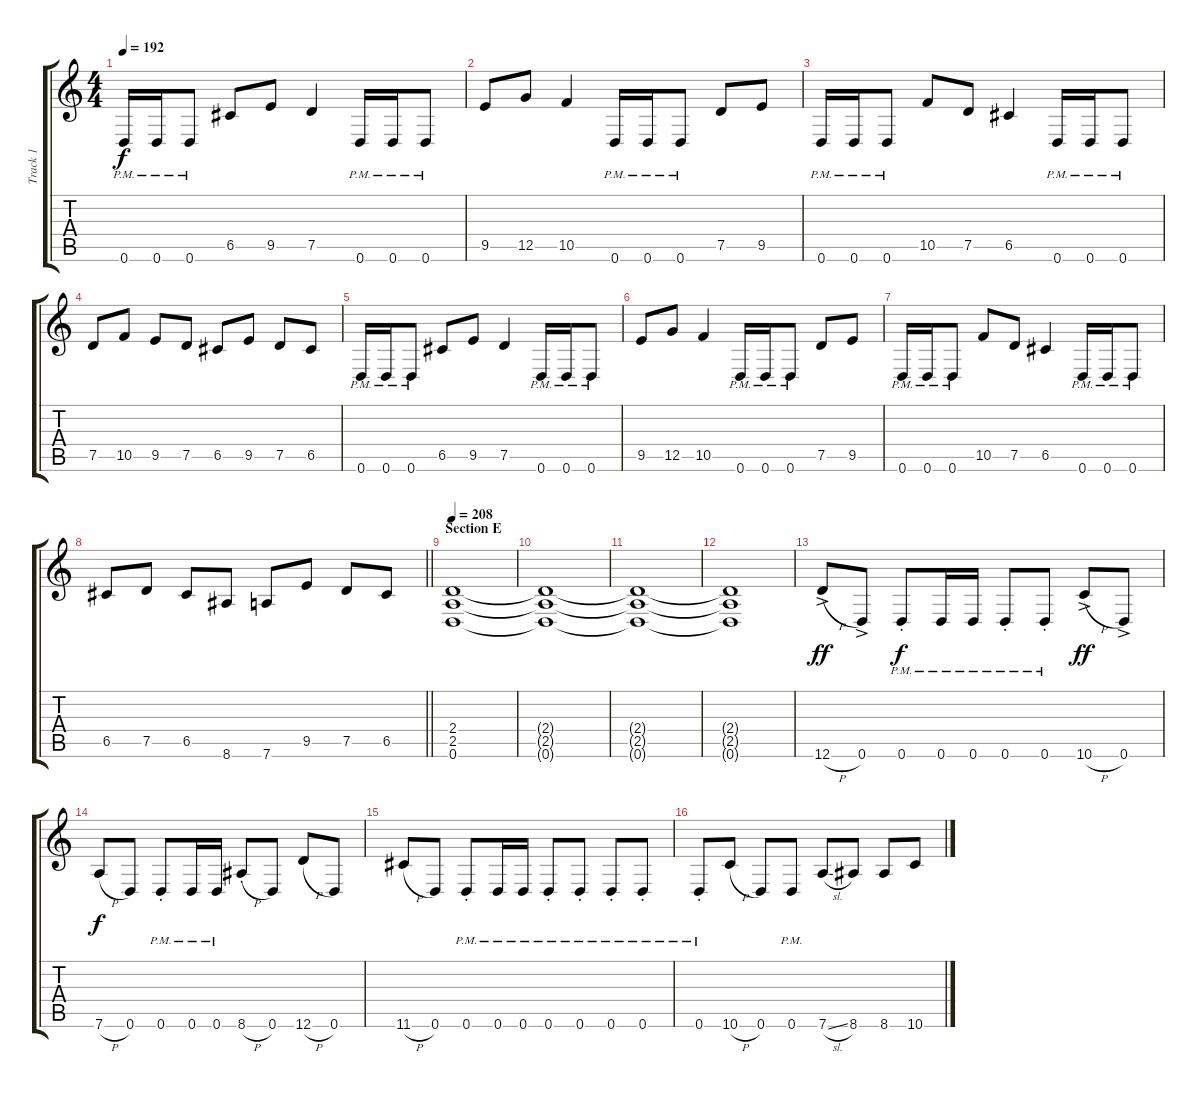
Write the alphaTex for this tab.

\track ("Track 1" "Track 1") {instrument distortionguitar}
\staff {score tabs}
\tuning (D4 A3 F3 C3 G2 D2) {hide}
\ts (4 4)
\tempo 192
\clef g2
\ks c
0.6{pm}.16{dy f} 0.6{pm}.16 0.6{pm}.8 6.5.8 9.5.8 7.5.4 0.6{pm}.16 0.6{pm}.16 0.6{pm}.8 |
9.5.8 12.5.8 10.5.4 0.6{pm}.16 0.6{pm}.16 0.6{pm}.8 7.5.8 9.5.8 |
0.6{pm}.16 0.6{pm}.16 0.6{pm}.8 10.5.8 7.5.8 6.5.4 0.6{pm}.16 0.6{pm}.16 0.6{pm}.8 |
7.5.8 10.5.8 9.5.8 7.5.8 6.5.8 9.5.8 7.5.8 6.5.8 |
0.6{pm}.16 0.6{pm}.16 0.6{pm}.8 6.5.8 9.5.8 7.5.4 0.6{pm}.16 0.6{pm}.16 0.6{pm}.8 |
9.5.8 12.5.8 10.5.4 0.6{pm}.16 0.6{pm}.16 0.6{pm}.8 7.5.8 9.5.8 |
0.6{pm}.16 0.6{pm}.16 0.6{pm}.8 10.5.8 7.5.8 6.5.4 0.6{pm}.16 0.6{pm}.16 0.6{pm}.8 |
\barLineRight lightlight
6.5.8 7.5.8 6.5.8 8.6.8 7.6.8 9.5.8 7.5.8 6.5.8 |
\section ("" "Section E")
\tempo 208
(2.4 2.5 0.6).1 |
(2.4{t} 2.5{t} 0.6{t}).1 |
(2.4{t} 2.5{t} 0.6{t}).1 |
(2.4{t} 2.5{t} 0.6{t}).1 |
12.6{h ac}.8{dy ff} 0.6{ac}.8 0.6{pm st}.8{dy f} 0.6{pm}.16 0.6{pm}.16 0.6{pm st}.8 0.6{pm st}.8 10.6{h ac}.8{dy ff} 0.6{ac}.8 |
7.6{h}.8{dy f} 0.6.8 0.6{pm st}.8 0.6{pm}.16 0.6{pm}.16 8.6{h st}.8 0.6.8 12.6{h}.8 0.6.8 |
11.6{h}.8 0.6.8 0.6{pm st}.8 0.6{pm}.16 0.6{pm}.16 0.6{pm st}.8 0.6{pm st}.8 0.6{pm st}.8 0.6{pm st}.8 |
0.6{pm st}.8 10.6{h}.8 0.6.8 0.6{pm}.8 7.6{sl}.8 8.6.8 8.6.8 10.6.8
